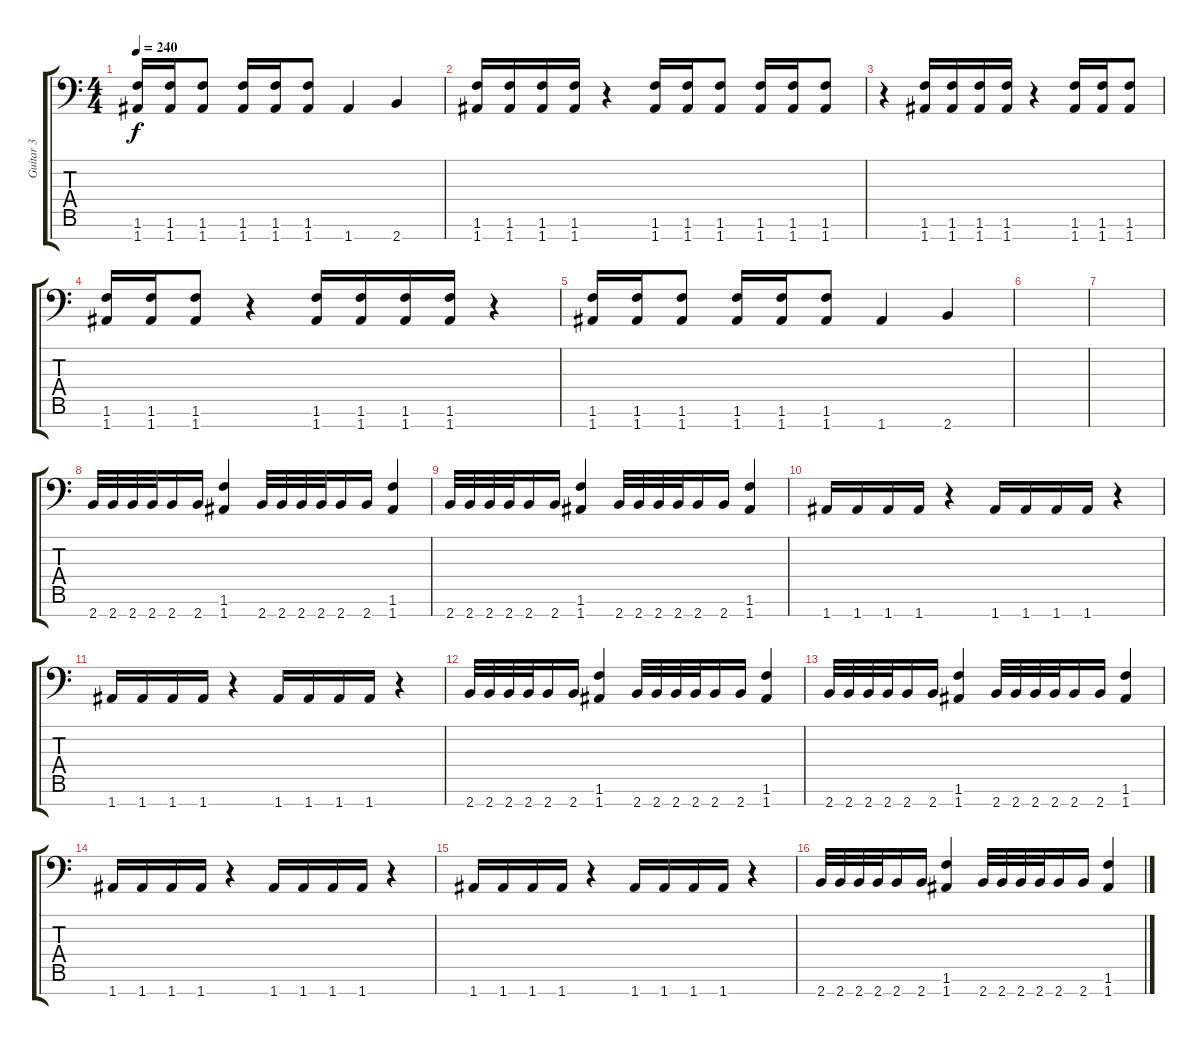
\track ("Guitar 3" "Guitar 3") {instrument distortionguitar}
\staff {score tabs}
\tuning (E4 B3 Gb3 D3 A2 E2 A1) {hide}
\ts (4 4)
\tempo 240
\clef f4
\ks c
(1.6 1.7).16{dy f} (1.6 1.7).16 (1.6 1.7).8 (1.6 1.7).16 (1.6 1.7).16 (1.6 1.7).8 1.7.4 2.7.4 |
(1.6 1.7).16 (1.6 1.7).16 (1.6 1.7).16 (1.6 1.7).16 r.4 (1.6 1.7).16 (1.6 1.7).16 (1.6 1.7).8 (1.6 1.7).16 (1.6 1.7).16 (1.6 1.7).8 |
r.4 (1.6 1.7).16 (1.6 1.7).16 (1.6 1.7).16 (1.6 1.7).16 r.4 (1.6 1.7).16 (1.6 1.7).16 (1.6 1.7).8 |
(1.6 1.7).16 (1.6 1.7).16 (1.6 1.7).8 r.4 (1.6 1.7).16 (1.6 1.7).16 (1.6 1.7).16 (1.6 1.7).16 r.4 |
(1.6 1.7).16 (1.6 1.7).16 (1.6 1.7).8 (1.6 1.7).16 (1.6 1.7).16 (1.6 1.7).8 1.7.4 2.7.4 |
|
|
2.7.32 2.7.32 2.7.32 2.7.32 2.7.16 2.7.16 (1.6 1.7).4 2.7.32 2.7.32 2.7.32 2.7.32 2.7.16 2.7.16 (1.6 1.7).4 |
2.7.32 2.7.32 2.7.32 2.7.32 2.7.16 2.7.16 (1.6 1.7).4 2.7.32 2.7.32 2.7.32 2.7.32 2.7.16 2.7.16 (1.6 1.7).4 |
1.7.16 1.7.16 1.7.16 1.7.16 r.4 1.7.16 1.7.16 1.7.16 1.7.16 r.4 |
1.7.16 1.7.16 1.7.16 1.7.16 r.4 1.7.16 1.7.16 1.7.16 1.7.16 r.4 |
2.7.32 2.7.32 2.7.32 2.7.32 2.7.16 2.7.16 (1.6 1.7).4 2.7.32 2.7.32 2.7.32 2.7.32 2.7.16 2.7.16 (1.6 1.7).4 |
2.7.32 2.7.32 2.7.32 2.7.32 2.7.16 2.7.16 (1.6 1.7).4 2.7.32 2.7.32 2.7.32 2.7.32 2.7.16 2.7.16 (1.6 1.7).4 |
1.7.16 1.7.16 1.7.16 1.7.16 r.4 1.7.16 1.7.16 1.7.16 1.7.16 r.4 |
1.7.16 1.7.16 1.7.16 1.7.16 r.4 1.7.16 1.7.16 1.7.16 1.7.16 r.4 |
2.7.32 2.7.32 2.7.32 2.7.32 2.7.16 2.7.16 (1.6 1.7).4 2.7.32 2.7.32 2.7.32 2.7.32 2.7.16 2.7.16 (1.6 1.7).4
